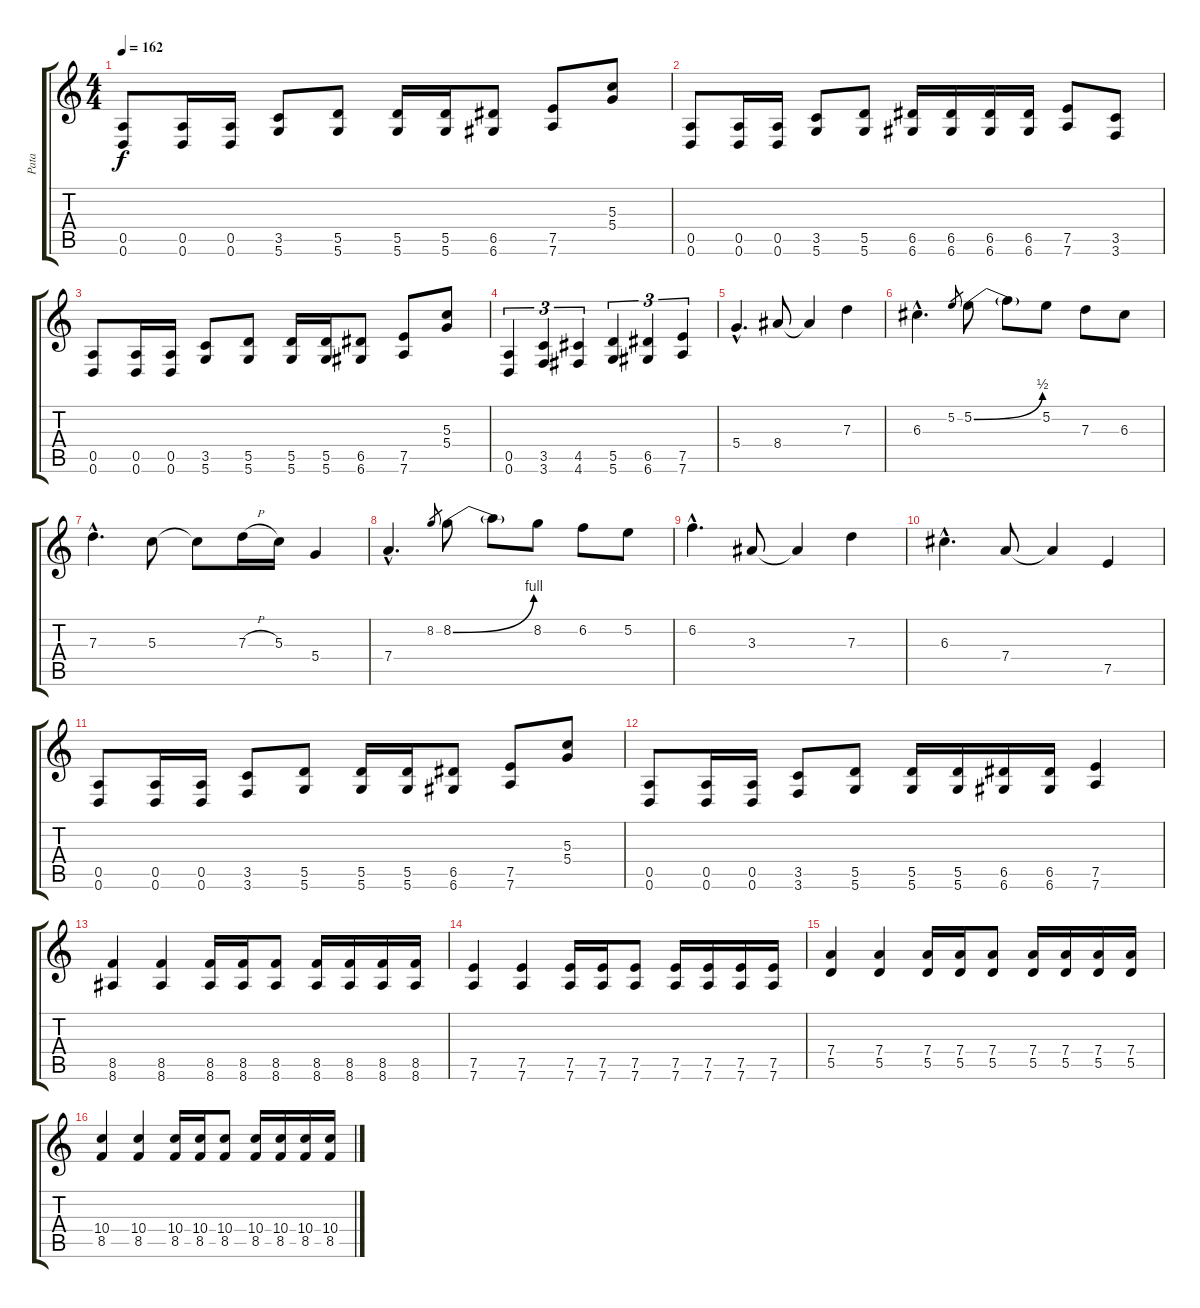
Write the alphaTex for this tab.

\track ("Pata" "Pata") {instrument distortionguitar}
\staff {score tabs}
\tuning (E4 B3 G3 D3 A2 D2) {hide}
\ts (4 4)
\tempo 162
\clef g2
\ks c
(0.5 0.6).8{dy f} (0.5 0.6).16 (0.5 0.6).16 (3.5 5.6).8 (5.5 5.6).8 (5.5 5.6).16 (5.5 5.6).16 (6.5 6.6).8 (7.5 7.6).8 (5.3 5.4).8 |
(0.5 0.6).8 (0.5 0.6).16 (0.5 0.6).16 (3.5 5.6).8 (5.5 5.6).8 (6.5 6.6).16 (6.5 6.6).16 (6.5 6.6).16 (6.5 6.6).16 (7.5 7.6).8 (3.5 3.6).8 |
(0.5 0.6).8 (0.5 0.6).16 (0.5 0.6).16 (3.5 5.6).8 (5.5 5.6).8 (5.5 5.6).16 (5.5 5.6).16 (6.5 6.6).8 (7.5 7.6).8 (5.3 5.4).8 |
(0.5 0.6).4{tu (3 2)} (3.5 3.6).4{tu (3 2)} (4.5 4.6).4{tu (3 2)} (5.5 5.6).4{tu (3 2)} (6.5 6.6).4{tu (3 2)} (7.5 7.6).4{tu (3 2)} |
5.4{hac}.4{d volume 16 instrument harpsichord} 8.4.8 8.4{t}.4 7.3.4 |
6.3{hac}.4{d} 5.2.8{gr} 5.2{be (bend 0 0 60 2)}.8 5.2{t}.8 5.2.8 7.3.8 6.3.8 |
7.3{hac}.4{d} 5.3.8 5.3{t}.8 7.3{h}.16 5.3.16 5.4.4 |
7.4{hac}.4{d} 8.2.8{gr} 8.2{be (bend 0 0 60 4)}.8 8.2{t}.8 8.2.8 6.2.8 5.2.8 |
6.2{hac}.4{d} 3.3.8 3.3{t}.4 7.3.4 |
6.3{hac}.4{d} 7.4.8 7.4{t}.4 7.5.4 |
(0.5 0.6).8{volume 13 instrument distortionguitar} (0.5 0.6).16 (0.5 0.6).16 (3.5 3.6).8 (5.5 5.6).8 (5.5 5.6).16 (5.5 5.6).16 (6.5 6.6).8 (7.5 7.6).8 (5.3 5.4).8 |
(0.5 0.6).8 (0.5 0.6).16 (0.5 0.6).16 (3.5 3.6).8 (5.5 5.6).8 (5.5 5.6).16 (5.5 5.6).16 (6.5 6.6).16 (6.5 6.6).16 (7.5 7.6).4 |
(8.5 8.6).4 (8.5 8.6).4 (8.5 8.6).16 (8.5 8.6).16 (8.5 8.6).8 (8.5 8.6).16 (8.5 8.6).16 (8.5 8.6).16 (8.5 8.6).16 |
(7.5 7.6).4 (7.5 7.6).4 (7.5 7.6).16 (7.5 7.6).16 (7.5 7.6).8 (7.5 7.6).16 (7.5 7.6).16 (7.5 7.6).16 (7.5 7.6).16 |
(7.4 5.5).4 (7.4 5.5).4 (7.4 5.5).16 (7.4 5.5).16 (7.4 5.5).8 (7.4 5.5).16 (7.4 5.5).16 (7.4 5.5).16 (7.4 5.5).16 |
(10.4 8.5).4 (10.4 8.5).4 (10.4 8.5).16 (10.4 8.5).16 (10.4 8.5).8 (10.4 8.5).16 (10.4 8.5).16 (10.4 8.5).16 (10.4 8.5).16
